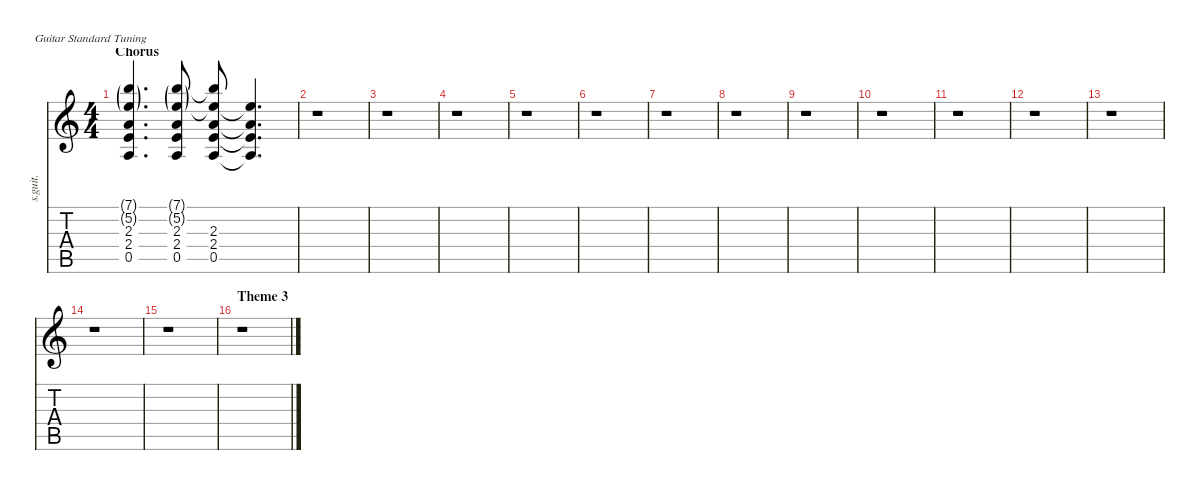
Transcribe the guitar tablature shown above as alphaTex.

\defaultSystemsLayout 4
\hideDynamics
\bracketExtendMode nobrackets
\track ("James Hetfield - Acoustic Guitar" "s.guit.") {instrument acousticguitarsteel}
\staff {score tabs}
\tuning (E4 B3 G3 D3 A2 E2)
\ts (4 4)
\section ("" "Chorus")
\tempo (119 hide)
\clef g2
\ks c
(7.1{g} 5.2{g} 2.3 2.4 0.5).4{d lyrics (0 "") lyrics (1 "") lyrics (2 "") lyrics (3 "") lyrics (4 "") dy ff} (7.1{g} 5.2{g} 2.3 2.4 0.5).8{lyrics (0 "") lyrics (1 "") lyrics (2 "") lyrics (3 "") lyrics (4 "")} (7.1{t} 5.2{t} 2.3 2.4 0.5).8{lyrics (0 "") lyrics (1 "") lyrics (2 "") lyrics (3 "") lyrics (4 "")} (5.2{t} 2.3{t} 2.4{t} 0.5{t}).4{d lyrics (0 "") lyrics (1 "") lyrics (2 "") lyrics (3 "") lyrics (4 "")} |
r.1 |
r.1 |
r.1 |
r.1 |
r.1 |
r.1 |
r.1 |
r.1 |
r.1 |
r.1 |
r.1 |
r.1 |
r.1 |
r.1 |
\section ("" "Theme 3")
\tempo (142 hide)
r.1
